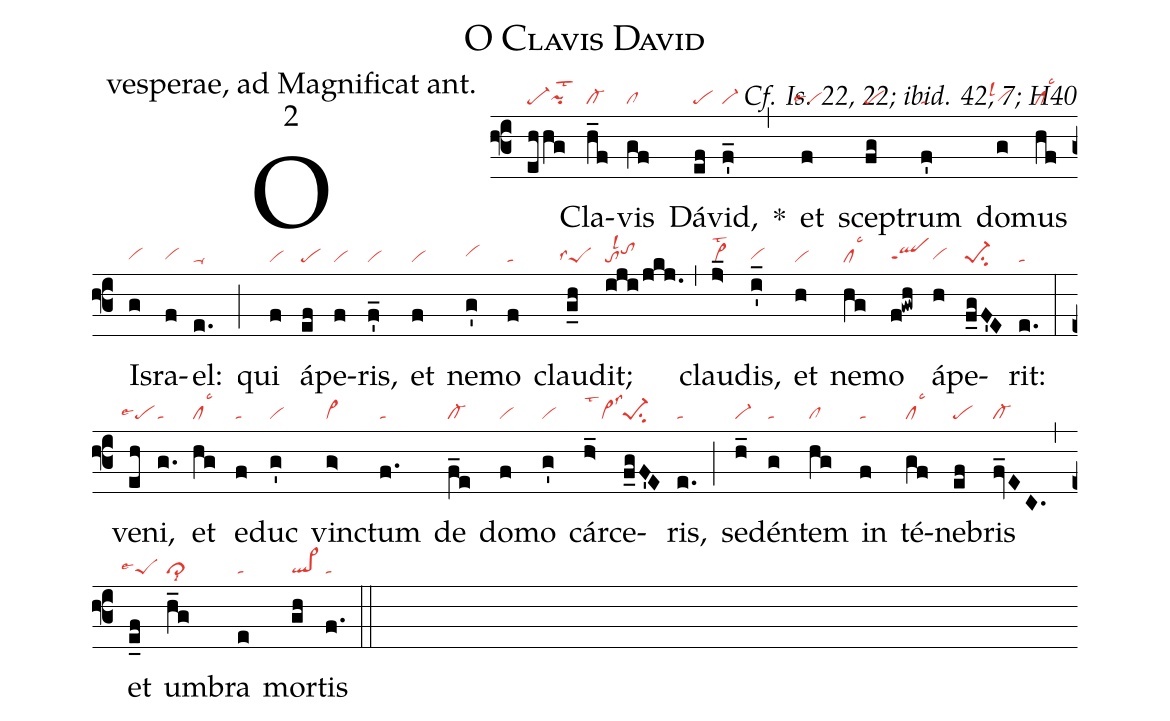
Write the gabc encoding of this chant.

name: O Clavis David;
office-part: vesperae, ad Magnificat ant.;
mode: 2;
commentary: Cf. Is. 22, 22; ibid. 42, 7; H40;
nabc-lines: 1;
%%
(f3)
O(ehhg|pe-pihglst2) Cla(h_f|cl-)vis(gf|cl) Dá(ef|pe)vid,(f'_|vi-) *(,)
et(f|``vilse4) sce(fg|pe)ptrum(f'|ta) do(g|``vihglsl1)mus(hf|cllsc3) Is(g|vihg)ra(f|vihg)el:(e.|ta-) (;)
qui(f|vi) á(ef|pe)pe(f|vi)ris,(f'_|vi) et(f|vi) ne(g'|vihh)mo(f|ta) clau(g_h|``peSlss4)dit;(iji/jkj.|to``tohilsl1) (,)
clau(j>_|vi>lst2)dis,(i'_|vihg) et(h|vi) ne(hg|cllsc3)mo(f!gwh|qlhgppt1) á(h|vihg)pe(f_gF'E|pe-1su2)rit:(e.|ta) (:)
ve(eh|``pelse4)ni,(g.|ta) et(hg|cllsc3) e(f|ta)duc(g'|vi) vin(g>|vi>)ctum(f.|ta) de(f_e|cl-) do(f|vi)mo(g'|vi) cár(h>_|vi>lst1lss3)ce(f_gF'E|pe-1su2)ris,(e.|ta) (;)
se(h_|vi-)dén(g|ta)tem(hg|cl) in(f|ta) té(gf|cllsc3)ne(ef|pe)bris(fv_EC.|cl-) (,)
et(e_f|``peSlse4) um(h_g|cl>lsi8)bra(e|ta) mor(gh|ql>)tis(f.|ta) (::)
